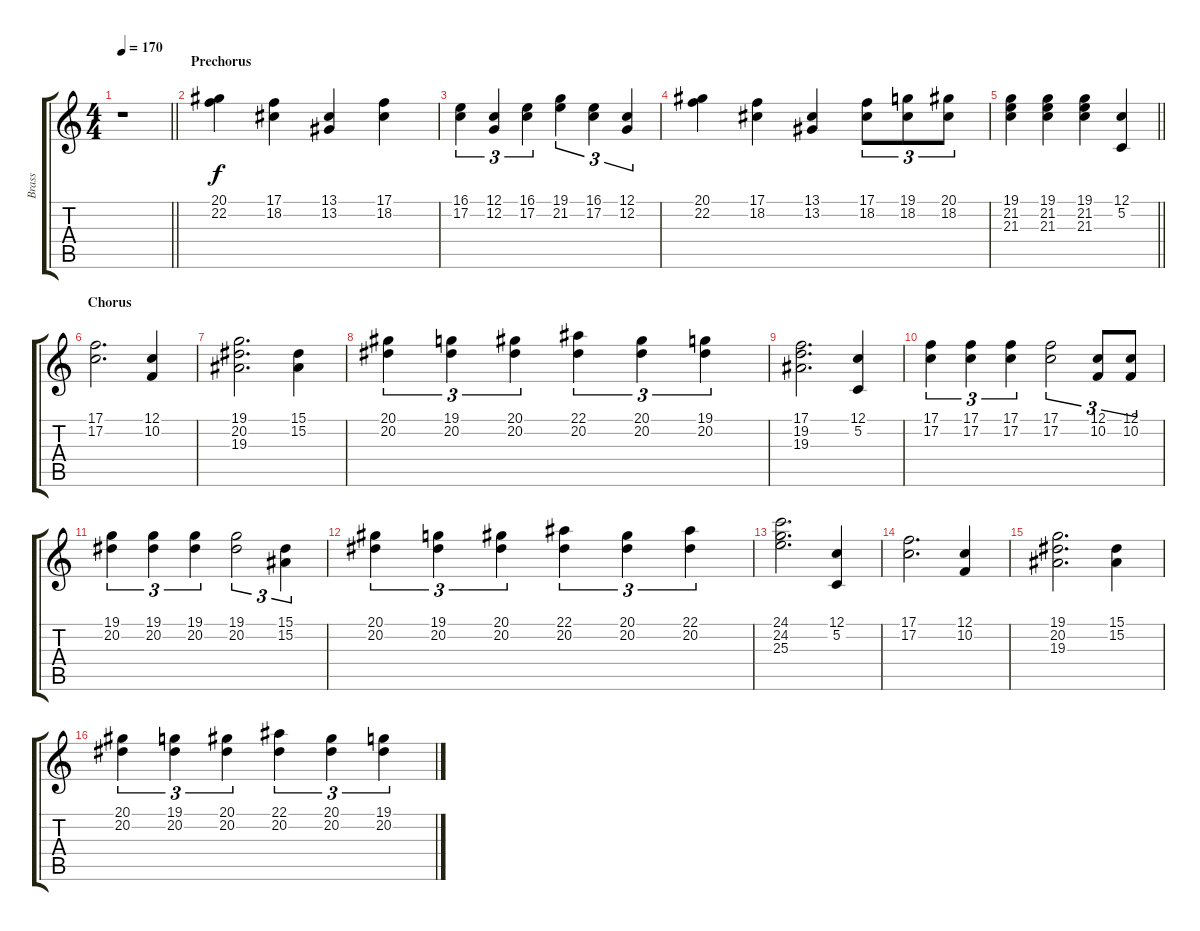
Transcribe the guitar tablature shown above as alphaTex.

\track ("Brass" "Brass") {instrument brasssection}
\staff {score tabs}
\tuning (C4 G3 Eb3 Bb2 F2 C2) {hide}
\ts (4 4)
\tempo 170
\clef g2
\barLineRight lightlight
\ks c
r.1{dy f} |
\section ("" "Prechorus")
(20.1 22.2).4 (17.1 18.2).4 (13.1 13.2).4 (17.1 18.2).4 |
(16.1 17.2).4{tu (3 2)} (12.1 12.2).4{tu (3 2)} (16.1 17.2).4{tu (3 2)} (19.1 21.2).4{tu (3 2)} (16.1 17.2).4{tu (3 2)} (12.1 12.2).4{tu (3 2)} |
(20.1 22.2).4 (17.1 18.2).4 (13.1 13.2).4 (17.1 18.2).8{tu (3 2)} (19.1 18.2).8{tu (3 2)} (20.1 18.2).8{tu (3 2)} |
\barLineRight lightlight
(19.1 21.2 21.3).4 (19.1 21.2 21.3).4 (19.1 21.2 21.3).4 (12.1 5.2).4 |
\section ("" "Chorus")
(17.1 17.2).2{d} (12.1 10.2).4 |
(19.1 20.2 19.3).2{d} (15.1 15.2).4 |
(20.1 20.2).4{tu (3 2)} (19.1 20.2).4{tu (3 2)} (20.1 20.2).4{tu (3 2)} (22.1 20.2).4{tu (3 2)} (20.1 20.2).4{tu (3 2)} (19.1 20.2).4{tu (3 2)} |
(17.1 19.2 19.3).2{d} (12.1 5.2).4 |
(17.1 17.2).4{tu (3 2)} (17.1 17.2).4{tu (3 2)} (17.1 17.2).4{tu (3 2)} (17.1 17.2).2{tu (3 2)} (12.1 10.2).8{tu (3 2)} (12.1 10.2).8{tu (3 2)} |
(19.1 20.2).4{tu (3 2)} (19.1 20.2).4{tu (3 2)} (19.1 20.2).4{tu (3 2)} (19.1 20.2).2{tu (3 2)} (15.1 15.2).4{tu (3 2)} |
(20.1 20.2).4{tu (3 2)} (19.1 20.2).4{tu (3 2)} (20.1 20.2).4{tu (3 2)} (22.1 20.2).4{tu (3 2)} (20.1 20.2).4{tu (3 2)} (22.1 20.2).4{tu (3 2)} |
(24.1 24.2 25.3).2{d} (12.1 5.2).4 |
(17.1 17.2).2{d} (12.1 10.2).4 |
(19.1 20.2 19.3).2{d} (15.1 15.2).4 |
(20.1 20.2).4{tu (3 2)} (19.1 20.2).4{tu (3 2)} (20.1 20.2).4{tu (3 2)} (22.1 20.2).4{tu (3 2)} (20.1 20.2).4{tu (3 2)} (19.1 20.2).4{tu (3 2)}
